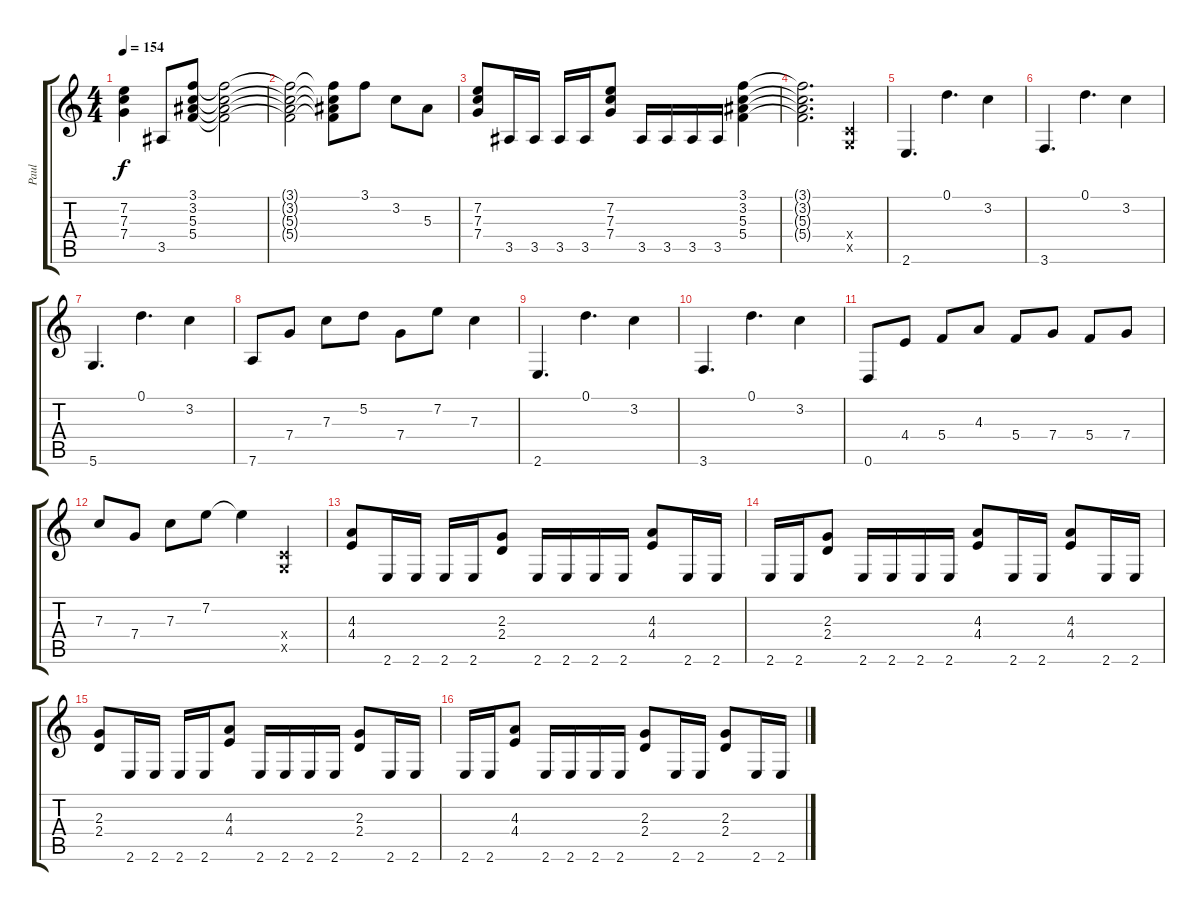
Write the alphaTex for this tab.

\track ("Paul" "Paul") {instrument distortionguitar}
\staff {score tabs}
\tuning (D4 A3 F3 C3 G2 D2) {hide}
\ts (4 4)
\tempo 154
\clef g2
\ks c
(7.2 7.3 7.4).4{dy f} 3.5.8 (3.1 3.2 5.3 5.4).8 (3.1{t} 3.2{t} 5.3{t} 5.4{t}).2 |
(3.1{t} 3.2{t} 5.3{t} 5.4{t}).2 (3.1{t} 3.2{t} 5.3{t} 5.4{t}).8 3.1.8 3.2.8 5.3.8 |
(7.2 7.3 7.4).8 3.5.16 3.5.16 3.5.16 3.5.16 (7.2 7.3 7.4).8 3.5.16 3.5.16 3.5.16 3.5.16 (3.1 3.2 5.3 5.4).4 |
(3.1{t} 3.2{t} 5.3{t} 5.4{t}).2{d} (0.4{x} 0.5{x}).4 |
2.6.4{d} 0.1.4{d} 3.2.4 |
3.6.4{d} 0.1.4{d} 3.2.4 |
5.6.4{d} 0.1.4{d} 3.2.4 |
7.6.8 7.4.8 7.3.8 5.2.8 7.4.8 7.2.8 7.3.4 |
2.6.4{d} 0.1.4{d} 3.2.4 |
3.6.4{d} 0.1.4{d} 3.2.4 |
0.6.8 4.4.8 5.4.8 4.3.8 5.4.8 7.4.8 5.4.8 7.4.8 |
7.3.8 7.4.8 7.3.8 7.2.8 7.2{t}.4 (0.4{x} 0.5{x}).4 |
(4.3 4.4).8 2.6.16 2.6.16 2.6.16 2.6.16 (2.3 2.4).8 2.6.16 2.6.16 2.6.16 2.6.16 (4.3 4.4).8 2.6.16 2.6.16 |
2.6.16 2.6.16 (2.3 2.4).8 2.6.16 2.6.16 2.6.16 2.6.16 (4.3 4.4).8 2.6.16 2.6.16 (4.3 4.4).8 2.6.16 2.6.16 |
(2.3 2.4).8 2.6.16 2.6.16 2.6.16 2.6.16 (4.3 4.4).8 2.6.16 2.6.16 2.6.16 2.6.16 (2.3 2.4).8 2.6.16 2.6.16 |
2.6.16 2.6.16 (4.3 4.4).8 2.6.16 2.6.16 2.6.16 2.6.16 (2.3 2.4).8 2.6.16 2.6.16 (2.3 2.4).8 2.6.16 2.6.16
